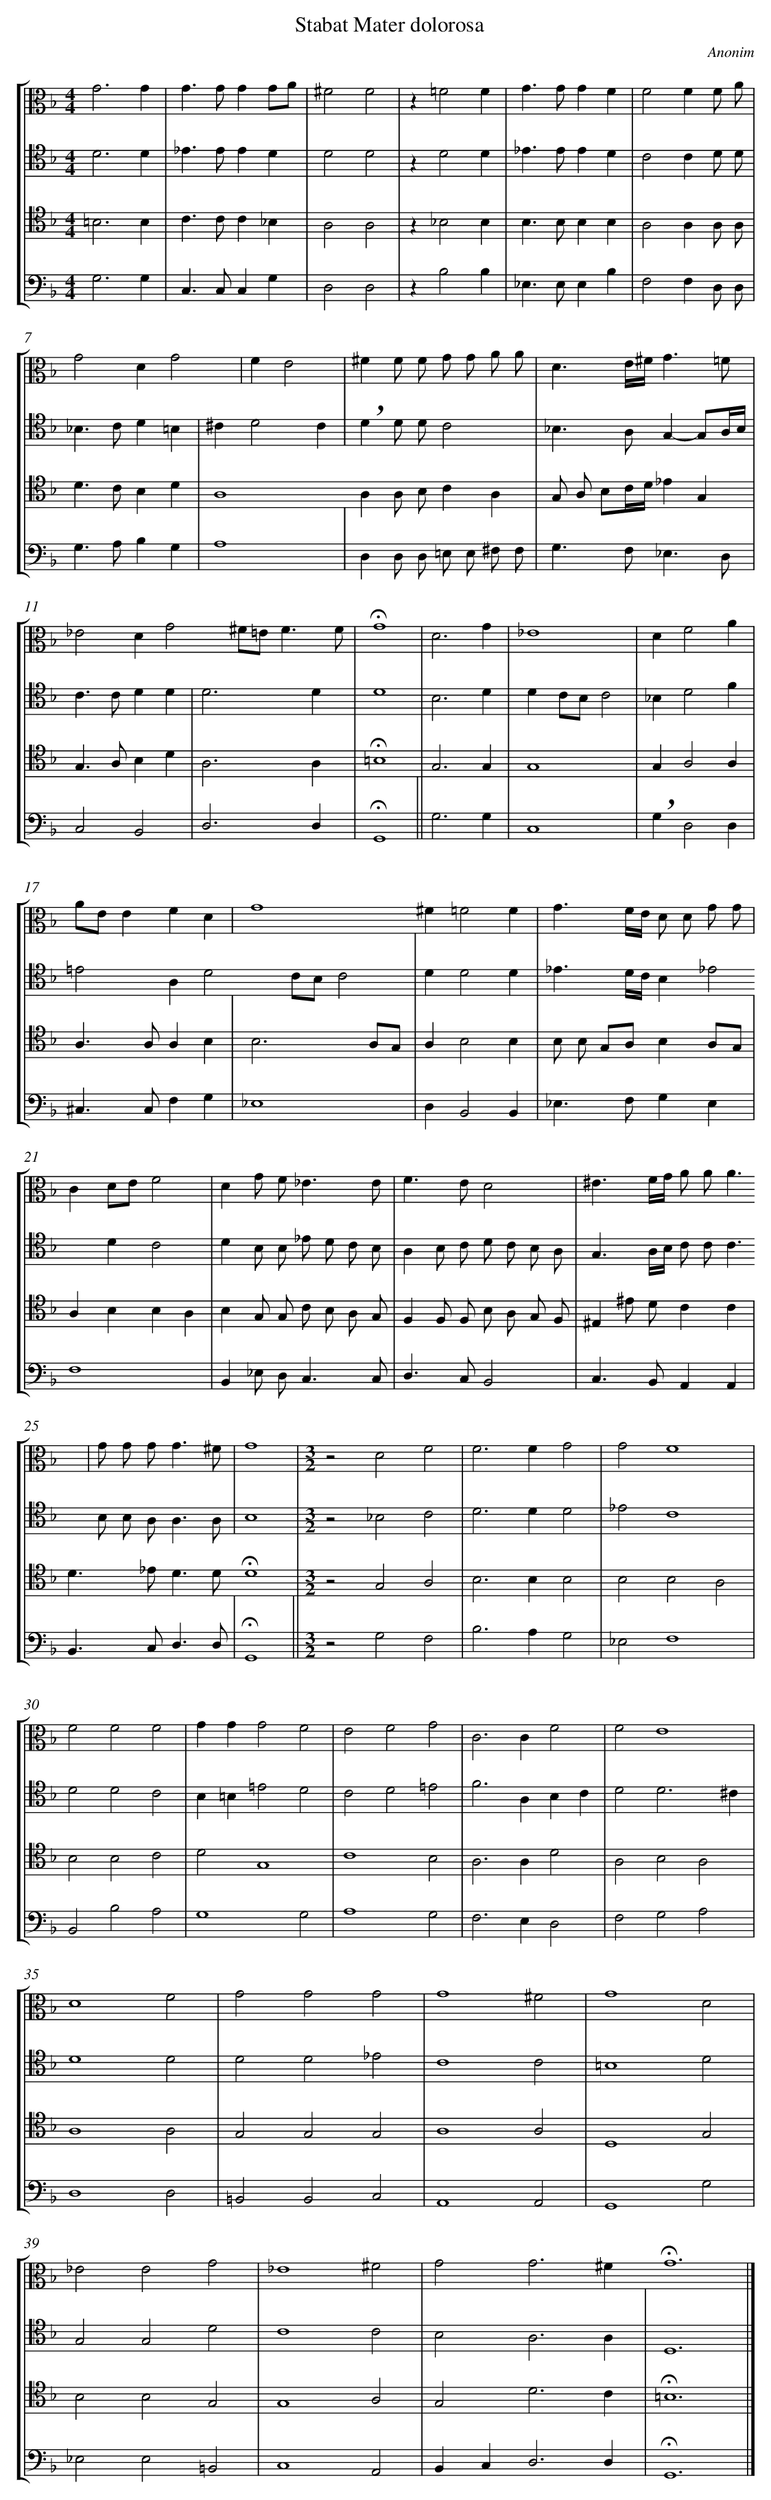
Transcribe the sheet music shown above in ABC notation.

X:1
T: Stabat Mater dolorosa
C: Anonim
L: 1/4
M: 4/4
%%staves [1 2 3 4]
V: 1 clef=alto
V: 2 clef=tenor
V: 3 clef=tenor
V: 4 clef=bass
K: F
[V:1] G3G |
[V:2] D3D |
[V:3] =B,3B, |
[V:4] G,3G, |
[V:1] G>GGG/A/ |
[V:2] _E>EED |
[V:3] C>CC_B, |
[V:4] C,>C,C,G, |
[V:1] ^F2F2 |
[V:2] D2D2 |
[V:3] A,2A,2 |
[V:4] D,2D,2 |
[V:1] z=F2F |
[V:2] zD2D |
[V:3] z_B,2B, |
[V:4] zB,2B, |
[V:1] G>GGF |
[V:2] _E>EED |
[V:3] B,>B,B,B, |
[V:4] _E,>E,E,B, |
[V:1] F2FF/ A/ |
[V:2] C2CD/ D/ |
[V:3] A,2A,A,/ A,/ |
[V:4] F,2F,D,/ D,/ |
[V:1] G2DG2 |
[V:2] _B,>CD=B, |
[V:3] D>CB,D |
[V:4] G,>A,B,G, |
[V:1] FE2 |
[V:2] ^CD2C |
[V:3] A,4 [|]
[V:4] A,4 |
[V:1] ^FF/ F/ G/ G/ A/ A/ |
[V:2] !breath!DD/ D/C2 |
[V:3] A,A,/ B,/CA, |
[V:4] D,D,/ D,/ =E,/ E,/ ^F,/ F,/ |
[V:1] D3/E//^F//G3/=F/ |
[V:2] _B,>A,G,-G,/A,//B,// |
[V:3] G,/ A,/ B,/C//D//_EG, |
[V:4] G,>F,_E,3/D,/ |
[V:1] _E2DG2 [|]
[V:2] C>CDD |
[V:3] G,>A,B,D |
[V:4] C,2B,,2 |
[V:1] ^F/=E<FF/ |
[V:2] D3D |
[V:3] A,3A, |
[V:4] D,3D, |
[V:1] !fermata!G4 |
[V:2] D4 |
[V:3] !fermata!=B,4 |
[V:4] !fermata!G,,4 ||
[V:1] D3G |
[V:2] B,3D |
[V:3] G,3G, |
[V:4] G,3G, |
[V:1] _E4 |
[V:2] DC/B,/C2 |
[V:3] G,4 |
[V:4] C,4 |
[V:1] DF2A |
[V:2] _B,D2F |
[V:3] G,A,2A, |
[V:4] !breath!G,D,2D, |
[V:1] A/E/EFD |
[V:2] =E2A,D2 [|]
[V:3] A,>A,A,B, |
[V:4] ^C,>C,F,G, |
[V:1] G4 [|]
[V:2] C/B,/C2 |
[V:3] B,3A,/G,/ |
[V:4] _E,4 |
[V:1] ^F=F2F |
[V:2] DD2D |
[V:3] A,B,2B, |
[V:4] D,B,,2B,, |
[V:1] G3/F//E// D/ D/ G/ G/ |
[V:2] _E3/D//C//B,_E2 [|]
[V:3] B,/ B,/ G,/A,/B,A,/G,/ |
[V:4] _E,>F,G,E, |
[V:1] CD/E/F2 |
[V:2] DC2 |
[V:3] A,B,B,A, |
[V:4] F,4 |
[V:1] DG/ F<_EE/ |
[V:2] DB,/ B,/ _E/ D/ C/ B,/ |
[V:3] B,G,/ G,/ C/ B,/ A,/ G,/ |
[V:4] B,,_E,/ D,<C,C,/ |
[V:1] F>ED2 |
[V:2] A,B,/ C/ D/ C/ B,/ A,/ |
[V:3] F,F,/ F,/ B,/ A,/ G,/ F,/ |
[V:4] D,>C,B,,2 |
[V:1] ^E3/F//G// A/ A/A3/ |
[V:2] G,3/A,//B,// C/ C/C3/ [|]
[V:3] ^E,^E/ D/CC |
[V:4] C,>B,,A,,A,, |
[V:1] G/ G/ G<G^F/ |
[V:2] B,/ B,/ A,<A,A,/ |
[V:3] D>_ED3/D/ [|]
[V:4] B,,>C,D,3/D,/ |
[V:1] G4 |
[V:2] B,4 |
[V:3] !fermata!D4 |
[V:4] !fermata!G,,4 ||
[V:1] [M:3/2]z2D2F2 |
[V:2] [M:3/2]z2_B,2C2 |
[V:3] [M:3/2]z2G,2A,2 |
[V:4] [M:3/2]z2G,2F,2 |
[V:1] F2>F2G2 |
[V:2] D2>D2D2 |
[V:3] B,2>B,2B,2 |
[V:4] B,2>A,2G,2 |
[V:1] G2F4 |
[V:2] _E2C4 |
[V:3] B,2B,2A,2 |
[V:4] _E,2F,4 |
[V:1] F2F2F2 |
[V:2] D2D2C2 |
[V:3] B,2B,2C2 |
[V:4] B,,2B,2A,2 |
[V:1] GGG2F2 |
[V:2] B,=B,=E2D2 |
[V:3] D2G,4 |
[V:4] G,4G,2 |
[V:1] E2F2G2 |
[V:2] C2D2=E2 |
[V:3] C4B,2 |
[V:4] A,4G,2 |
[V:1] C2>C2F2 |
[V:2] F2>A,2B,C |
[V:3] A,2>A,2D2 |
[V:4] F,2>E,2D,2 |
[V:1] F2E4 |
[V:2] D2D3^C |
[V:3] A,2B,2A,2 |
[V:4] F,2G,2A,2 |
[V:1] D4F2 |
[V:2] D4D2 |
[V:3] A,4A,2 |
[V:4] D,4D,2 |
[V:1] G2G2G2 |
[V:2] D2D2_E2 |
[V:3] G,2G,2G,2 |
[V:4] =B,,2B,,2C,2 |
[V:1] G4^F2 |
[V:2] C4C2 |
[V:3] A,4A,2 |
[V:4] A,,4A,,2 |
[V:1] G4D2 |
[V:2] =B,4D2 |
[V:3] D,4G,2 |
[V:4] G,,4G,2 |
[V:1] _E2E2G2 |
[V:2] G,2G,2D2 |
[V:3] B,2B,2G,2 |
[V:4] _E,2E,2=B,,2 |
[V:1] _E4^F2 |
[V:2] C4C2 |
[V:3] G,4A,2 |
[V:4] C,4A,,2 |
[V:1] G2G3^F [|]
[V:2] B,2A,3A, |
[V:3] G,2D3C |
[V:4] B,,C,2<D,2D, |
[V:1] !fermata!G6 |]
[V:2] D,6 |]
[V:3] !fermata!=B,6 |]
[V:4] !fermata!G,,6 |]
